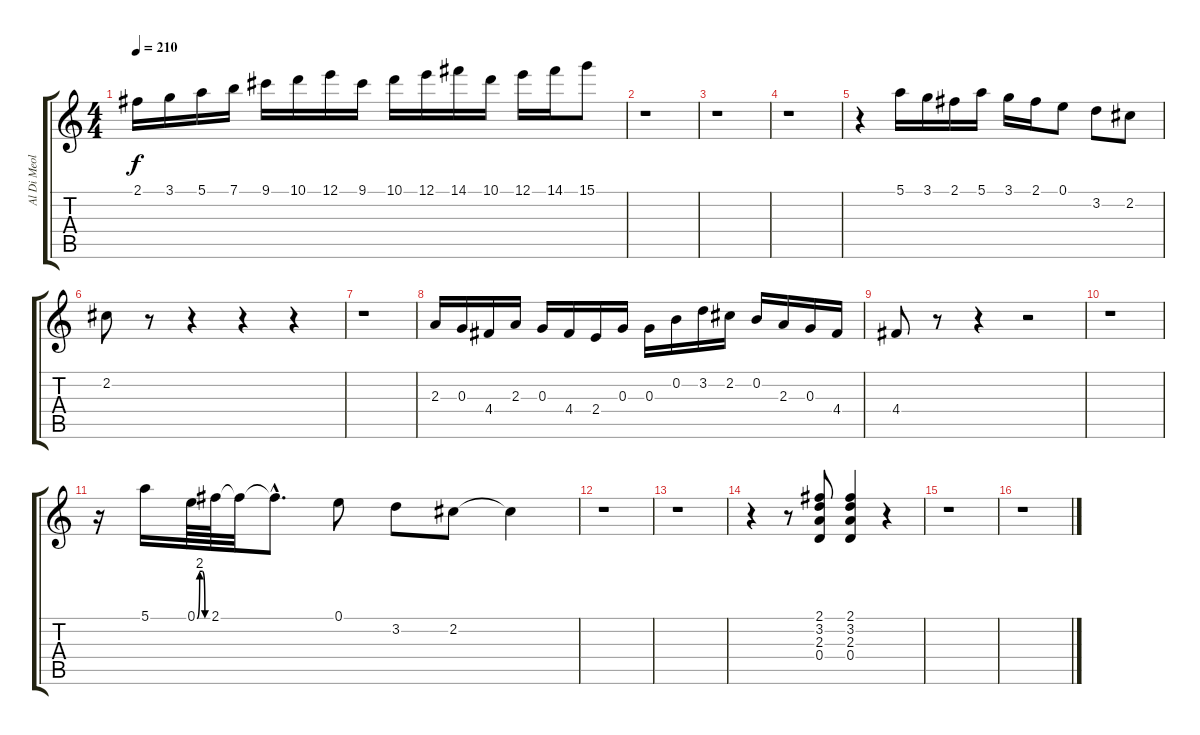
\track ("Al Di Meola" "Al Di Meol") {instrument acousticguitarnylon}
\staff {score tabs}
\tuning (E4 B3 G3 D3 A2 E2) {hide}
\ts (4 4)
\tempo 210
\clef g2
\ks c
2.1.16{dy f} 3.1.16 5.1.16 7.1.16 9.1.16 10.1.16 12.1.16 9.1.16 10.1.16 12.1.16 14.1.16 10.1.16 12.1.16 14.1.16 15.1.8 |
r.1 |
r.1 |
r.1 |
r.4 5.1.16 3.1.16 2.1.16 5.1.16 3.1.16 2.1.16 0.1.8 3.2.8 2.2.8 |
2.2.8 r.8 r.4 r.4 r.4 |
r.1 |
2.3.16 0.3.16 4.4.16 2.3.16 0.3.16 4.4.16 2.4.16 0.3.16 0.3.16 0.2.16 3.2.16 2.2.16 0.2.16 2.3.16 0.3.16 4.4.16 |
4.4.8 r.8 r.4 r.2 |
r.1 |
r.16 5.1.16 0.1{be (custom 0 0 15 8 30 8 45 0 60 0)}.64 2.1.64 2.1{t}.32 2.1{hac t}.8{d} 0.1.8 3.2.8 2.2.8 2.2{t}.4 |
r.1 |
r.1 |
r.4 r.8 (2.1 3.2 2.3 0.4).8 (2.1 3.2 2.3 0.4).4 r.4 |
r.1 |
r.1
